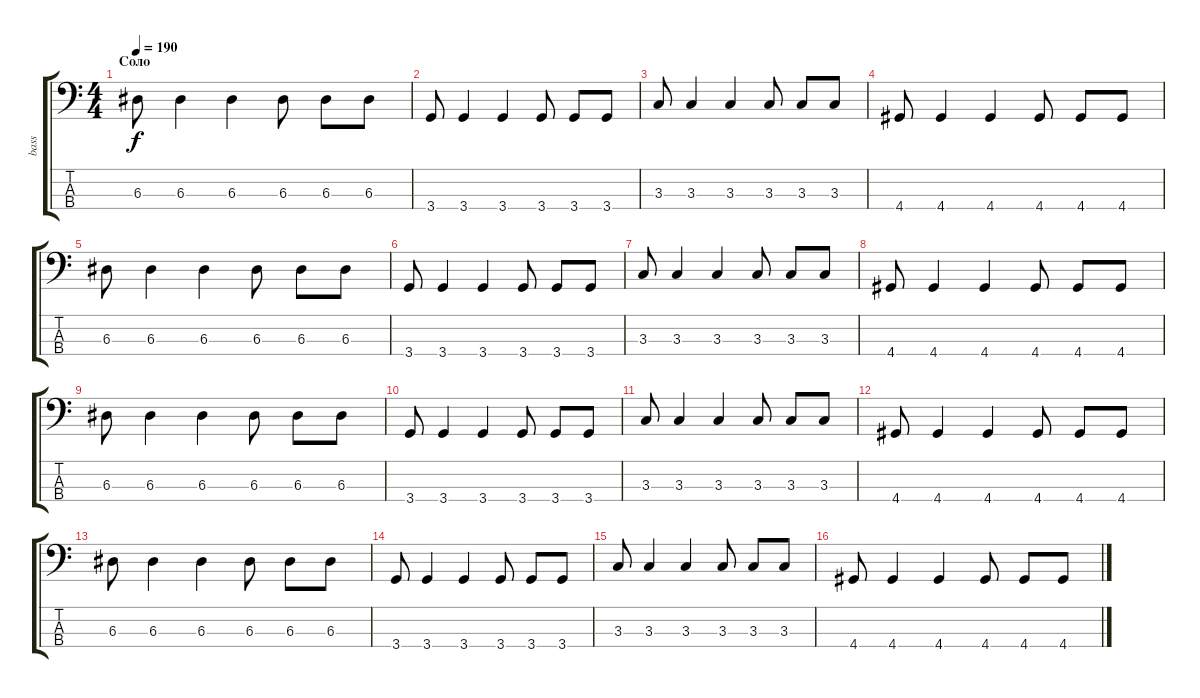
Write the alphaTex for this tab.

\track ("bass" "bass") {instrument electricbasspick}
\staff {score tabs}
\tuning (G2 D2 A1 E1) {hide}
\ts (4 4)
\section ("" "Соло")
\tempo 190
\clef f4
\ks c
6.3.8{dy f} 6.3.4 6.3.4 6.3.8 6.3.8 6.3.8 |
3.4.8 3.4.4 3.4.4 3.4.8 3.4.8 3.4.8 |
3.3.8 3.3.4 3.3.4 3.3.8 3.3.8 3.3.8 |
4.4.8 4.4.4 4.4.4 4.4.8 4.4.8 4.4.8 |
6.3.8 6.3.4 6.3.4 6.3.8 6.3.8 6.3.8 |
3.4.8 3.4.4 3.4.4 3.4.8 3.4.8 3.4.8 |
3.3.8 3.3.4 3.3.4 3.3.8 3.3.8 3.3.8 |
4.4.8 4.4.4 4.4.4 4.4.8 4.4.8 4.4.8 |
6.3.8 6.3.4 6.3.4 6.3.8 6.3.8 6.3.8 |
3.4.8 3.4.4 3.4.4 3.4.8 3.4.8 3.4.8 |
3.3.8 3.3.4 3.3.4 3.3.8 3.3.8 3.3.8 |
4.4.8 4.4.4 4.4.4 4.4.8 4.4.8 4.4.8 |
6.3.8 6.3.4 6.3.4 6.3.8 6.3.8 6.3.8 |
3.4.8 3.4.4 3.4.4 3.4.8 3.4.8 3.4.8 |
3.3.8 3.3.4 3.3.4 3.3.8 3.3.8 3.3.8 |
4.4.8 4.4.4 4.4.4 4.4.8 4.4.8 4.4.8
